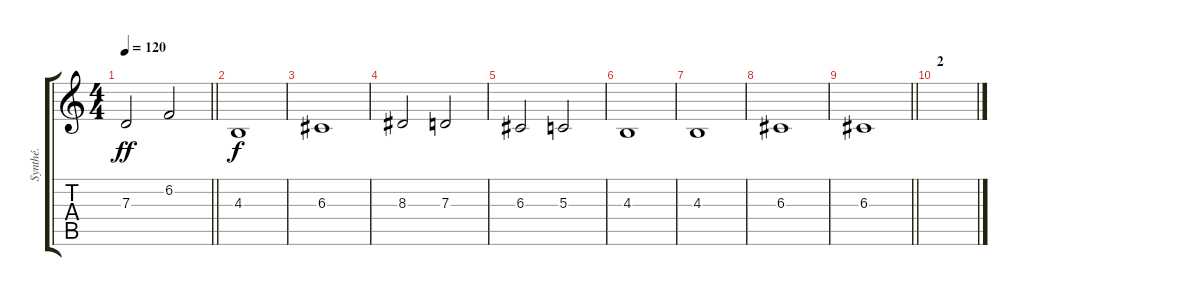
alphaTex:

\track ("Synthé." "Synthé.") {instrument stringensemble1}
\staff {score tabs}
\tuning (E4 B3 G3 D3 A2 E2) {hide}
\ts (4 4)
\tempo 120
\clef g2
\barLineRight lightlight
\ks c
7.3.2{dy ff} 6.2.2 |
4.3.1{dy f} |
6.3.1 |
8.3.2 7.3.2 |
6.3.2 5.3.2 |
4.3.1 |
4.3.1 |
6.3.1 |
\barLineRight lightlight
6.3.1 |
\section ("" "2")
